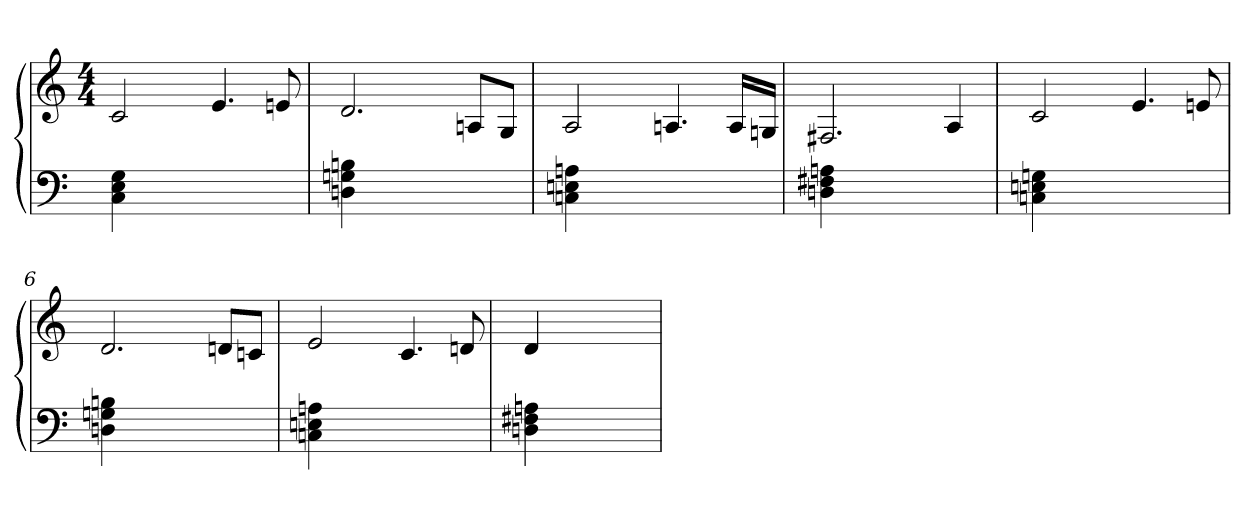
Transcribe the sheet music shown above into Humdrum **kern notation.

**kern	**kern
*part2	*part1
*staff2	*staff1
*	*M4/4
=1	=1
4C 4E 4G	2c
2.ryy	.
.	4.e
.	8en
=2	=2
4Gn 4Bn 4Dn	2.d
2.ryy	.
.	8AnL
.	8GJ
=3	=3
4An 4Cn 4En	2A
2.ryy	.
.	4.An
.	16ALL
.	16GnJJ
=4	=4
4Dn 4F#X 4An	2.F#X
2.ryy	.
.	4A
=5	=5
4Cn 4En 4Gn	2c
2.ryy	.
.	4.e
.	8en
=6	=6
4Gn 4Bn 4Dn	2.d
2.ryy	.
.	8dnL
.	8cnJ
=7	=7
4An 4Cn 4En	2e
2.ryy	.
.	4.c
.	8dn
=8	=8
4Dn 4F#X 4An	4d
2.ryy	2.ryy
=	=
*-	*-
